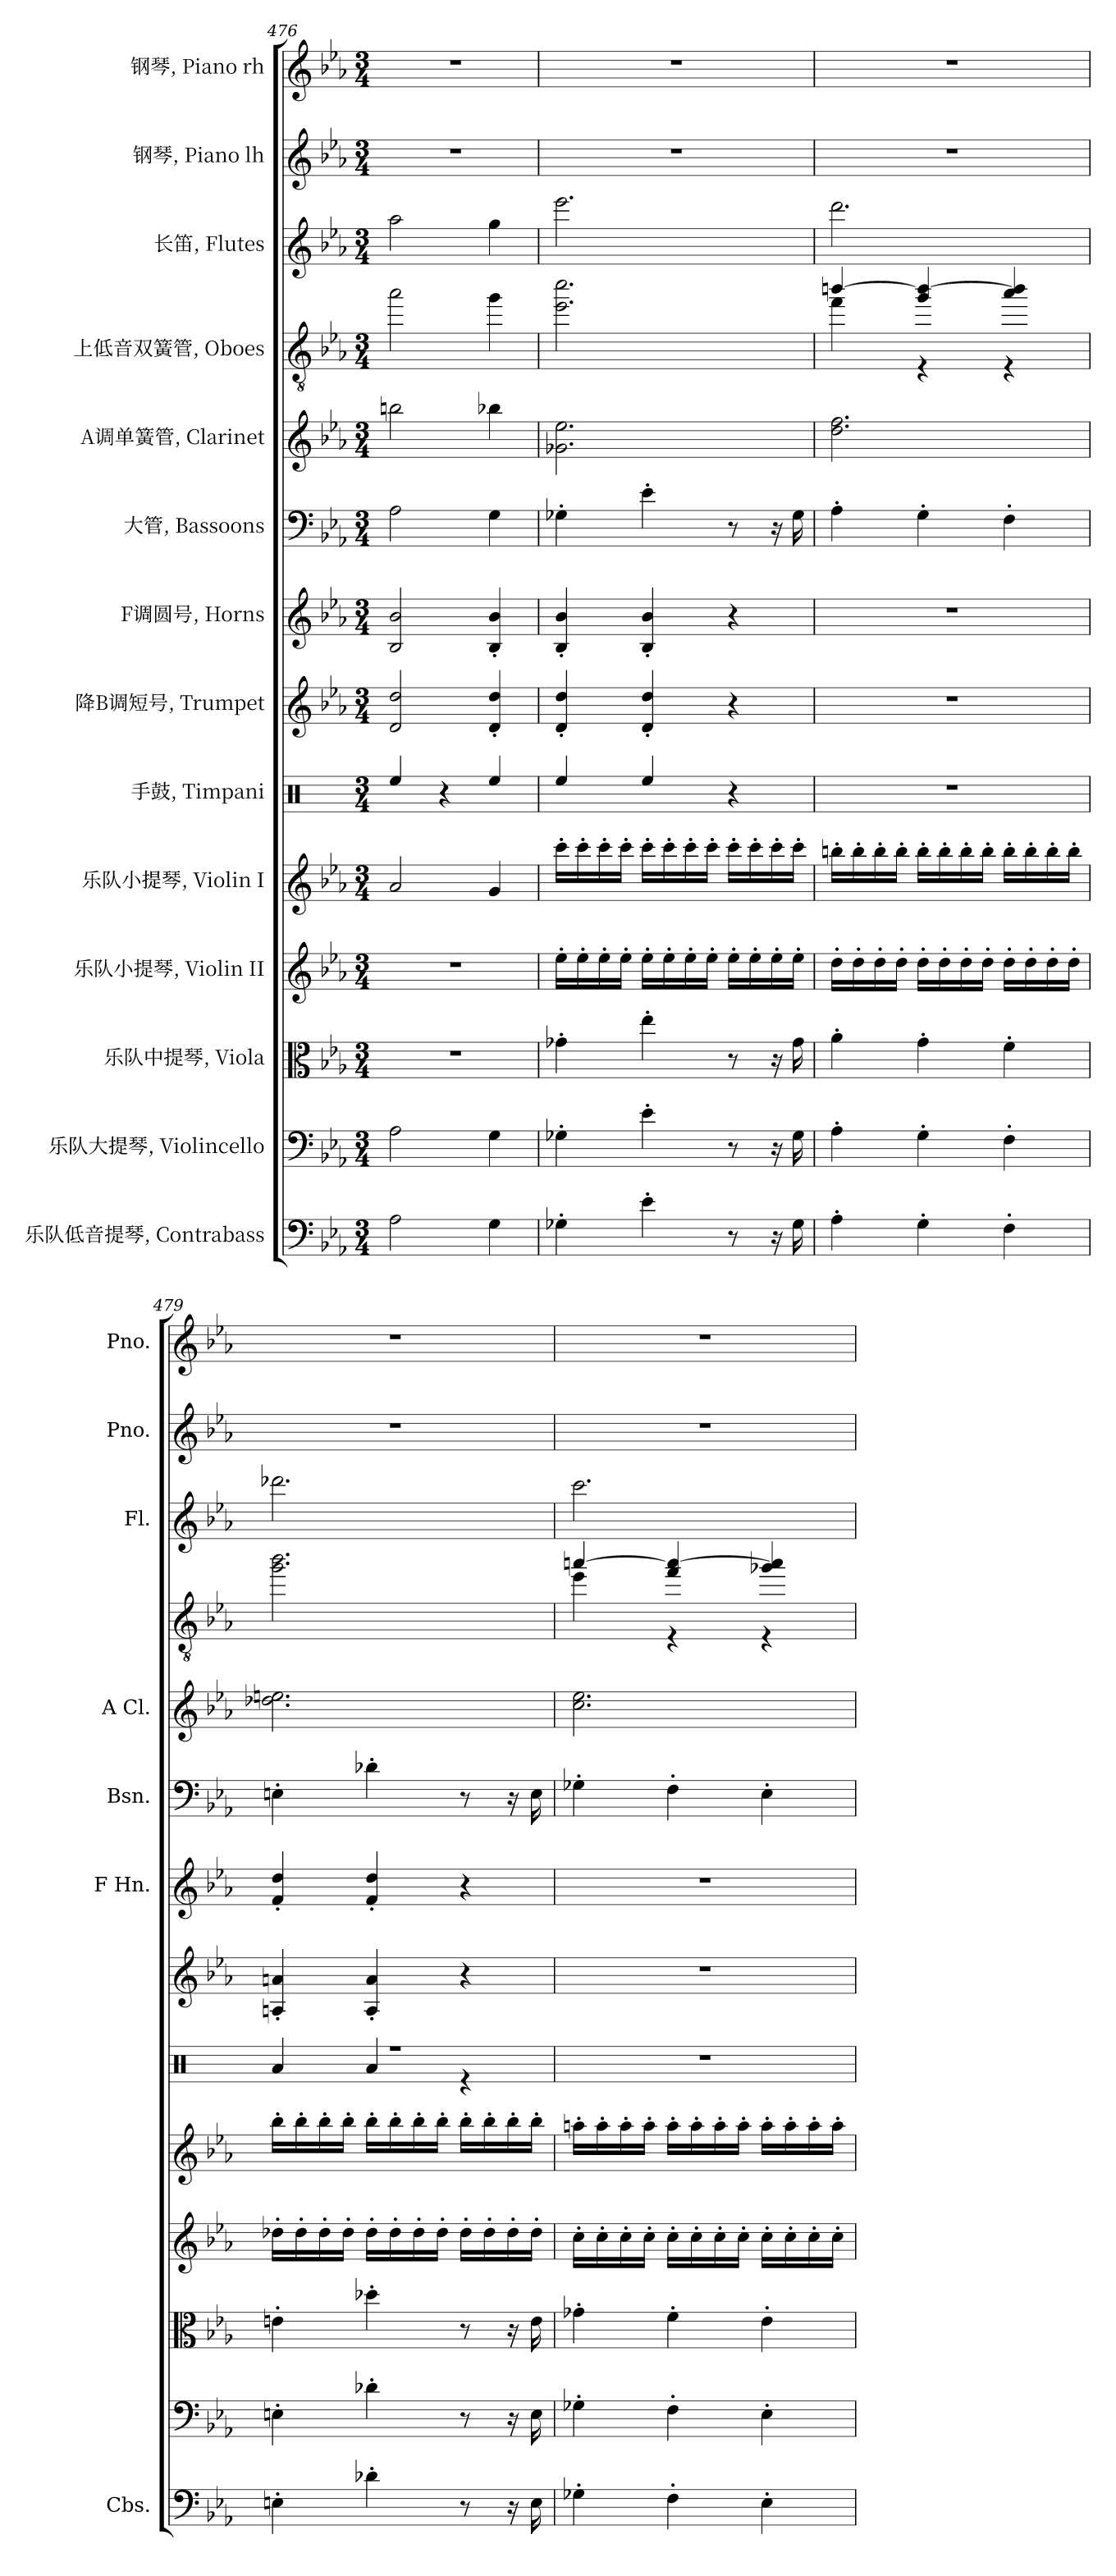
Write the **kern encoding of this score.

**kern	**kern	**kern	**kern	**kern	**kern	**kern	**kern	**kern	**kern	**kern	**kern	**kern	**kern
*part14	*part13	*part12	*part11	*part10	*part9	*part8	*part7	*part6	*part5	*part4	*part3	*part2	*part1
*staff14	*staff13	*staff12	*staff11	*staff10	*staff9	*staff8	*staff7	*staff6	*staff5	*staff4	*staff3	*staff2	*staff1
*I"乐队低音提琴, Contrabass	*I"乐队大提琴, Violincello	*I"乐队中提琴, Viola	*I"乐队小提琴, Violin II	*I"乐队小提琴, Violin I	*I"手鼓, Timpani	*I"降B调短号, Trumpet	*I"F调圆号, Horns	*I"大管, Bassoons	*I"A调单簧管, Clarinet	*I"上低音双簧管, Oboes	*I"长笛, Flutes	*I"钢琴, Piano lh	*I"钢琴, Piano rh
*I'Cbs.	*	*	*	*	*	*	*I'F Hn.	*I'Bsn.	*I'A Cl.	*	*I'Fl.	*I'Pno.	*I'Pno.
*clefF4	*clefF4	*clefC3	*clefG2	*clefG2	*clefX	*clefG2	*clefG2	*clefF4	*clefG2	*clefGv2	*clefG2	*clefG2	*clefG2
*ITrd7c12	*	*	*	*	*	*ITrd1c2	*ITrd4c7	*	*ITrd2c3	*	*	*	*
*k[b-e-a-]	*k[b-e-a-]	*k[b-e-a-]	*k[b-e-a-]	*k[b-e-a-]	*k[]	*k[b-e-a-d-g-]	*k[b-e-a-d-]	*k[b-e-a-]	*k[]	*k[b-e-a-]	*k[b-e-a-]	*k[b-e-a-]	*k[b-e-a-]
*M3/4	*M3/4	*M3/4	*M3/4	*M3/4	*M3/4	*M3/4	*M3/4	*M3/4	*M3/4	*M3/4	*M3/4	*M3/4	*M3/4
=476	=476	=476	=476	=476	=476	=476	=476	=476	=476	=476	=476	=476	=476
2AA-\	2A-\	2.r	2.r	2a-/	4Ree/	2c/ 2cc/	2E-/ 2e-/	2A-\	2gg#X\	2aa-\	2aa-\	2.r	2.r
.	.	.	.	.	4r	.	.	.	.	.	.	.	.
4GG\	4G\	.	.	4g/	4Ree/	4c/' 4cc/'	4E-/' 4e-/'	4G\	4ggn\	4gg\	4gg\	.	.
!!LO:PB:g=z
=477	=477	=477	=477	=477	=477	=477	=477	=477	=477	=477	=477	=477	=477
4GG-X'\	4G-X'\	4g-X'\	16ee-'\LL	16ccc'\LL	4Ree/	4c/' 4cc/'	4E-/' 4e-/'	4G-X'\	2.e-X\ 2.cc\	2.ee-\ 2.ccc\	2.eee-\	2.r	2.r
.	.	.	16ee-'\	16ccc'\	.	.	.	.	.	.	.	.	.
.	.	.	16ee-'\	16ccc'\	.	.	.	.	.	.	.	.	.
.	.	.	16ee-'\JJ	16ccc'\JJ	.	.	.	.	.	.	.	.	.
4E-'\	4e-'\	4ee-'\	16ee-'\LL	16ccc'\LL	4Ree/	4c/' 4cc/'	4E-/' 4e-/'	4e-'\	.	.	.	.	.
.	.	.	16ee-'\	16ccc'\	.	.	.	.	.	.	.	.	.
.	.	.	16ee-'\	16ccc'\	.	.	.	.	.	.	.	.	.
.	.	.	16ee-'\JJ	16ccc'\JJ	.	.	.	.	.	.	.	.	.
8r	8r	8r	16ee-'\LL	16ccc'\LL	4r	4r	4r	8r	.	.	.	.	.
.	.	.	16ee-'\	16ccc'\	.	.	.	.	.	.	.	.	.
16r	16r	16r	16ee-'\	16ccc'\	.	.	.	16r	.	.	.	.	.
16GG-\	16G-\	16g-\	16ee-'\JJ	16ccc'\JJ	.	.	.	16G-\	.	.	.	.	.
=478	=478	=478	=478	=478	=478	=478	=478	=478	=478	=478	=478	=478	=478
*	*	*	*	*	*	*	*	*	*	*^	*	*	*
4AA-'\	4A-'\	4a-'\	16dd'\LL	16bbn'\LL	2.r	2.r	2.r	4A-'\	2.b\ 2.dd\	[4bbn/	4ff\	2.ddd\	2.r	2.r
.	.	.	16dd'\	16bb'\	.	.	.	.	.	.	.	.	.	.
.	.	.	16dd'\	16bb'\	.	.	.	.	.	.	.	.	.	.
.	.	.	16dd'\JJ	16bb'\JJ	.	.	.	.	.	.	.	.	.	.
4GG'\	4G'\	4g'\	16dd'\LL	16bb'\LL	.	.	.	4G'\	.	4gg/ 4bb/_	4r	.	.	.
.	.	.	16dd'\	16bb'\	.	.	.	.	.	.	.	.	.	.
.	.	.	16dd'\	16bb'\	.	.	.	.	.	.	.	.	.	.
.	.	.	16dd'\JJ	16bb'\JJ	.	.	.	.	.	.	.	.	.	.
4FF'\	4F'\	4f'\	16dd'\LL	16bb'\LL	.	.	.	4F'\	.	4aa-/ 4bb/]	4r	.	.	.
.	.	.	16dd'\	16bb'\	.	.	.	.	.	.	.	.	.	.
.	.	.	16dd'\	16bb'\	.	.	.	.	.	.	.	.	.	.
.	.	.	16dd'\JJ	16bb'\JJ	.	.	.	.	.	.	.	.	.	.
*	*	*	*	*	*	*	*	*	*	*v	*v	*	*	*
!!LO:PB:g=z
=479	=479	=479	=479	=479	=479	=479	=479	=479	=479	=479	=479	=479	=479
*	*	*	*	*	*^	*	*	*	*	*	*	*	*
4EEn'\	4En'\	4en'\	16dd-X'\LL	16bb-'\LL	2.r	4Ra/	4Gn/' 4gn/'	4B-/' 4g/'	4En'\	2.b-X\ 2.cc#X\	2.gg\ 2.bb-\	2.ddd-X\	2.r	2.r
.	.	.	16dd-'\	16bb-'\	.	.	.	.	.	.	.	.	.	.
.	.	.	16dd-'\	16bb-'\	.	.	.	.	.	.	.	.	.	.
.	.	.	16dd-'\JJ	16bb-'\JJ	.	.	.	.	.	.	.	.	.	.
4D-X'\	4d-X'\	4dd-X'\	16dd-'\LL	16bb-'\LL	.	4Ra/	4G/' 4g/'	4B-/' 4g/'	4d-X'\	.	.	.	.	.
.	.	.	16dd-'\	16bb-'\	.	.	.	.	.	.	.	.	.	.
.	.	.	16dd-'\	16bb-'\	.	.	.	.	.	.	.	.	.	.
.	.	.	16dd-'\JJ	16bb-'\JJ	.	.	.	.	.	.	.	.	.	.
8r	8r	8r	16dd-'\LL	16bb-'\LL	.	4r	4r	4r	8r	.	.	.	.	.
.	.	.	16dd-'\	16bb-'\	.	.	.	.	.	.	.	.	.	.
16r	16r	16r	16dd-'\	16bb-'\	.	.	.	.	16r	.	.	.	.	.
16EE\	16E\	16e\	16dd-'\JJ	16bb-'\JJ	.	.	.	.	16E\	.	.	.	.	.
*	*	*	*	*	*v	*v	*	*	*	*	*	*	*	*
=480	=480	=480	=480	=480	=480	=480	=480	=480	=480	=480	=480	=480	=480
*	*	*	*	*	*	*	*	*	*	*^	*	*	*
4GG-X'\	4G-X'\	4g-X'\	16cc'\LL	16aan'\LL	2.r	2.r	2.r	4G-X'\	2.a\ 2.cc\	[4aan/	4ee-\	2.ccc\	2.r	2.r
.	.	.	16cc'\	16aa'\	.	.	.	.	.	.	.	.	.	.
.	.	.	16cc'\	16aa'\	.	.	.	.	.	.	.	.	.	.
.	.	.	16cc'\JJ	16aa'\JJ	.	.	.	.	.	.	.	.	.	.
4FF'\	4F'\	4f'\	16cc'\LL	16aa'\LL	.	.	.	4F'\	.	4ff/ 4aa/_	4r	.	.	.
.	.	.	16cc'\	16aa'\	.	.	.	.	.	.	.	.	.	.
.	.	.	16cc'\	16aa'\	.	.	.	.	.	.	.	.	.	.
.	.	.	16cc'\JJ	16aa'\JJ	.	.	.	.	.	.	.	.	.	.
4EE-'\	4E-'\	4e-'\	16cc'\LL	16aa'\LL	.	.	.	4E-'\	.	4gg-X/ 4aa/]	4r	.	.	.
.	.	.	16cc'\	16aa'\	.	.	.	.	.	.	.	.	.	.
.	.	.	16cc'\	16aa'\	.	.	.	.	.	.	.	.	.	.
.	.	.	16cc'\JJ	16aa'\JJ	.	.	.	.	.	.	.	.	.	.
*	*	*	*	*	*	*	*	*	*	*v	*v	*	*	*
=	=	=	=	=	=	=	=	=	=	=	=	=	=
*-	*-	*-	*-	*-	*-	*-	*-	*-	*-	*-	*-	*-	*-
